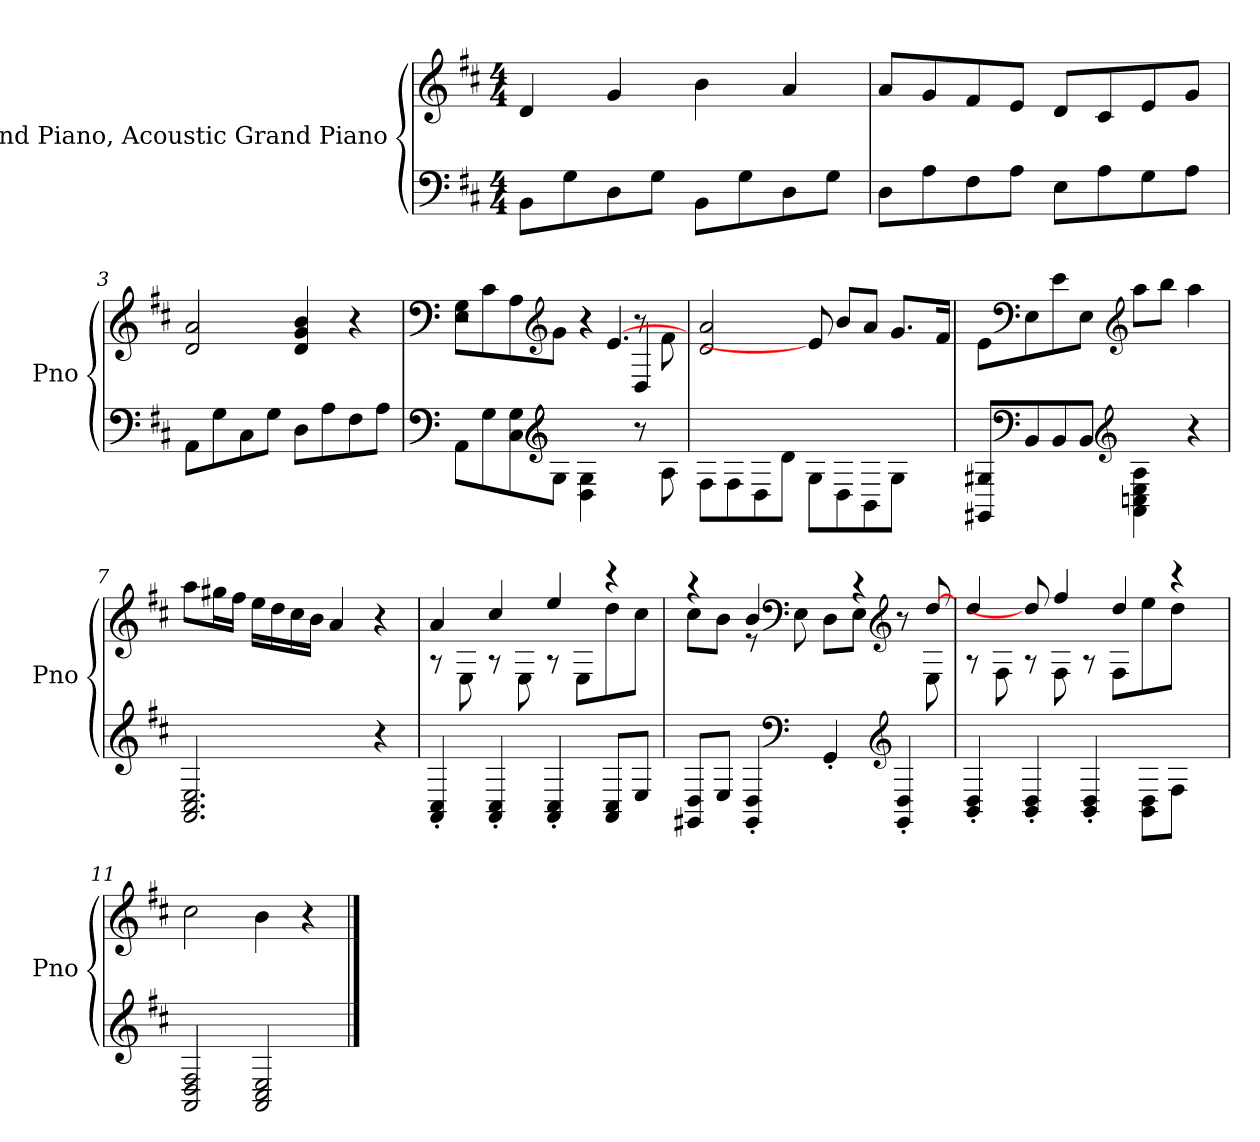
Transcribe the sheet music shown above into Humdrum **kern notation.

**kern	**kern
*part1	*part1
*staff2	*staff1
*I"Grand Piano, Acoustic Grand Piano	*
*I'Pno	*
*clefF4	*clefG2
*k[f#c#]	*k[f#c#]
*M4/4	*M4/4
*MM120	*MM120
=1	=1
8BBi\L	4di/
8Gi\	.
8Di\	4gi/
8Gi\J	.
8BBi\L	4bi\
8Gi\	.
8Di\	4ai/
8Gi\J	.
=2	=2
8Di\L	8ai/L
8Ai\	8gi/
8F#i\	8f#i/
8Ai\J	8ei/J
8Ei\L	8di/L
8Ai\	8c#i/
8Gi\	8ei/
8Ai\J	8gi/J
=3	=3
8AAi\L	2di/ 2ai/
8Gi\	.
8C#i\	.
8Gi\J	.
8Di\L	4di/ 4gi/ 4bi/
8Ai\	.
8F#i\	4r
8Ai\J	.
=4	=4
*clefF4	*clefF4
*^	*^
*	*	*	*^
4.ryy	8AAi\L	2r	8Ei\ 8Gi\L	2r
.	8Gi\	.	8c#j\	.
.	8C#j\ 8Gi\	.	8Ai\	.
*clefG2	*	*clefG2	*	*
8ryy	8Gi\J	.	8gj\J	.
2ryy	4Dj\ 4Gi\	8ryy	4r	4r
.	.	[4.ej/	.	.
.	8r	.	8r	4Di/
.	8Ai\	.	8f#j\	.
*v	*v	*	*	*
*	*v	*v	*v
=5	=5
8F#j\L	2dj/ 2aj/
8F#j\	.
8Dj\	.
8dj\J	.
8Gj\L	8ej/]
8Dj\	8bj/L
8BBj\	8aj/J
8GZ\J	8.gj/L
8ryy	.
.	16f#j/Jk
!!LO:LB:g=z
=6	=6
8GG#Xj/ 8G#Xj/L	8ej\L
*clefF4	*clefF4
8BBj/	8Ej\
8BBj/	8ej\
8BBj/J	8Ej\J
*clefG2	*clefG2
4AAj\ 4Cnj\ 4Ej\ 4Aj\	8aaj\L
.	8bbi\J
4r	4aai\
=7	=7
2.AAi/ 2.C#i/ 2.Ei/	8aai\L
.	16gg#Xi\L
.	16ff#i\JJ
.	16eei\LL
.	16ddi\
.	16cc#i\
.	16bi\JJ
.	4ai/
4r	4r
=8	=8
*	*^
4AAi/' 4C#i/'	4ai/	8r
.	.	8Ei\
4AAi/' 4C#i/'	4cc#i/	8r
.	.	8Ei\
4AAi/' 4C#i/'	4eei/	8r
.	.	8Ei\L
8AAi/ 8C#i/L	4r	8ddi\
8Ei/J	.	8cc#i\J
=9	=9	=9
*^	*	*
4.ryy	8GG#Xi/ 8Di/L	4r	8cc#i\L
.	8Ei/J	.	8bi\J
.	4GG#i/' 4Di/'	4bi/	8r
*clefF4	*	*clefF4	*
8ryy	.	.	8Ei\
2ryy	4GG#'i/	8ryy	8Di\L
.	.	4r	8Ei\J
*clefG2	*	*clefG2	*
.	4GG#i/' 4Di/'	.	8r
.	.	[8ddi/	8Ei\
*v	*v	*	*
!!LO:LB:g=z	!!
=10	=10	=10
4BBi/' 4Di/'	4ddi/	8r
.	.	8F#i\
4BBi/' 4Di/'	8ddi/]	8r
.	4ff#i/	8F#i\
4BBi/' 4Di/'	.	8r
.	4ddi/	8F#i\L
8BBi\ 8Di\L	.	8eei\
8F#i\J	4r	8ddi\J
8ryy	.	8ryy
*	*v	*v
=11	=11
2AAi/ 2Di/ 2F#i/	2cc#i\
2AAi/ 2C#i/ 2Ei/	4bi\
.	4r
==	==
*-	*-
